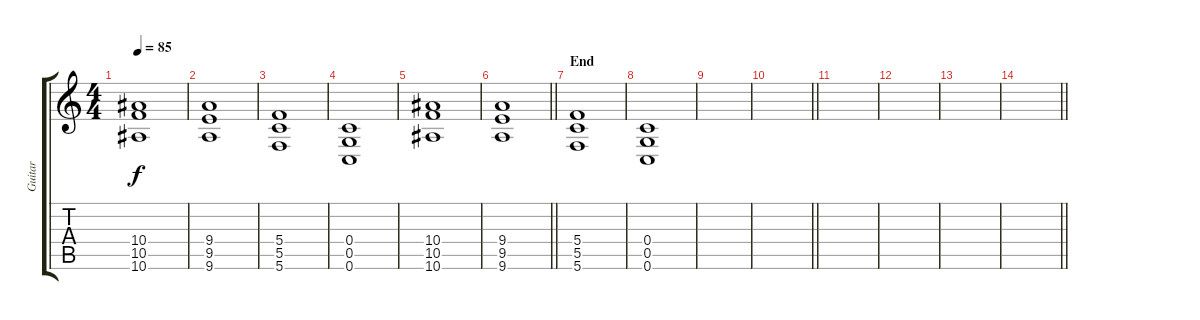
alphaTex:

\track ("Guitar" "Guitar") {instrument distortionguitar}
\staff {score tabs}
\tuning (D4 A3 F3 C3 G2 C2) {hide}
\ts (4 4)
\tempo 85
\clef g2
\ks c
(10.4 10.5 10.6).1{dy f} |
(9.4 9.5 9.6).1 |
(5.4 5.5 5.6).1 |
(0.4 0.5 0.6).1 |
(10.4 10.5 10.6).1 |
\barLineRight lightlight
(9.4 9.5 9.6).1 |
\section ("" "End")
(5.4 5.5 5.6).1{volume 0} |
(0.4 0.5 0.6).1 |
|
\barLineRight lightlight
|
|
|
|
\barLineRight lightlight
